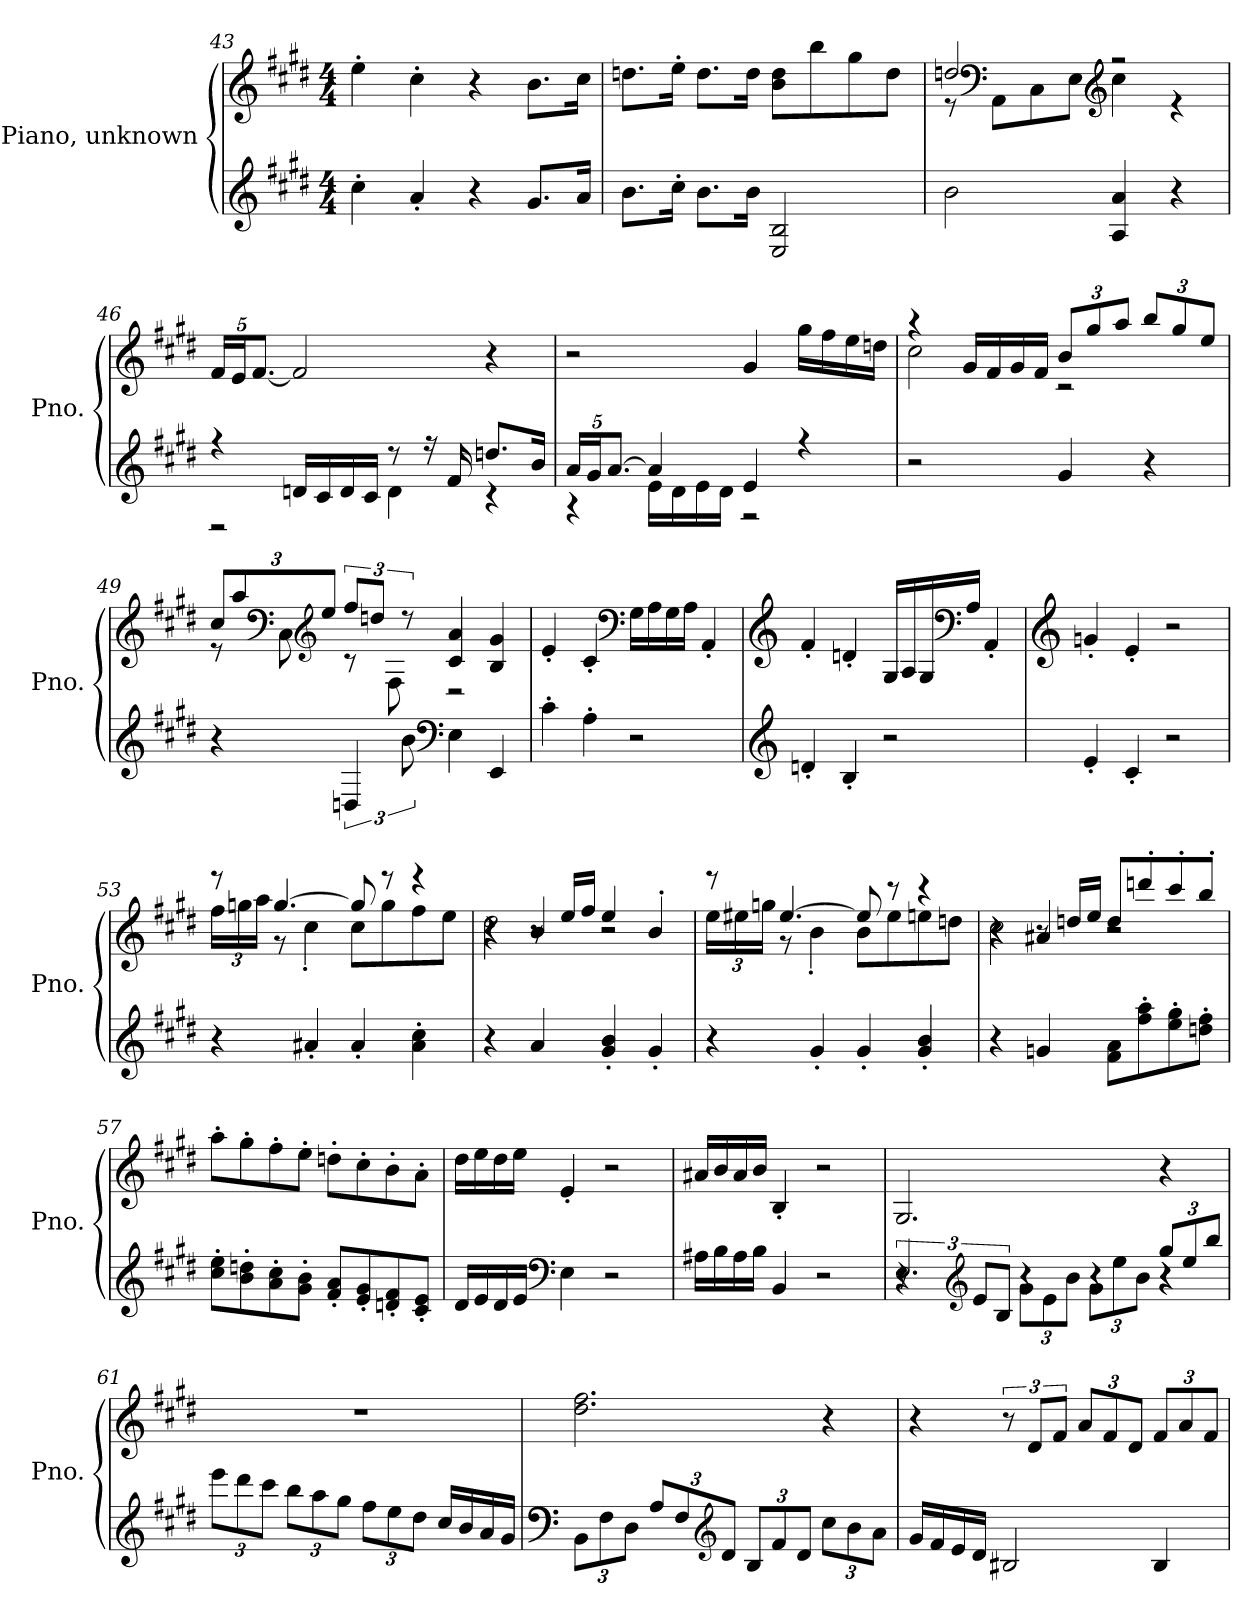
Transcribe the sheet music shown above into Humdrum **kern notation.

**kern	**kern
*part1	*part1
*staff2	*staff1
*I"Piano, unknown	*
*I'Pno.	*
*clefG2	*clefG2
*k[f#c#g#d#]	*k[f#c#g#d#]
*M4/4	*M4/4
=43	=43
4cc#'\	4ee'\
4a'/	4cc#'\
4r	4r
8.g#/L	8.b\L
16a/Jk	16cc#\Jk
!!LO:PB:g=z
=44	=44
8.b\L	8.ddn\L
16cc#'\Jk	16ee'\Jk
8.b\L	8.dd\L
16b\Jk	16dd\Jk
2E/ 2B/	8b\ 8dd\L
.	8bb\
.	8gg#\
.	8dd\J
=45	=45
*	*^
2b\	2ddn/	8r
*	*clefF4	*
.	.	8AA\L
.	.	8C#\
.	.	8E\J
*	*clefG2	*
4A/ 4a/	2r	4cc#\
4r	.	4r
*	*v	*v
=46	=46
*^	*
*	*	*Xbrackettup
4r	2r	20f#/LL
.	.	20e/J
.	.	[10.f#/J
16dn/LL	.	2f#/]
16c#/	.	.
16d/	.	.
16c#/JJ	.	.
8r	4d\	.
16r	.	.
16f#/	.	.
8.ddn/L	4r	4r
16b/Jk	.	.
!!LO:LB:g=z
=47	=47	=47
*Xbrackettup	*	*
20a/LL	4r	2r
20g#/J	.	.
[10.a/J	.	.
4a/]	16e\LL	.
.	16d#\	.
.	16e\	.
.	16d#\JJ	.
4e/	2r	4g#/
4r	.	16gg#\LL
.	.	16ff#\
.	.	16ee\
.	.	16ddn\JJ
*v	*v	*
=48	=48
*	*^
2r	4r	2cc#\
.	16g#/LL	.
.	16f#/	.
.	16g#/	.
.	16f#/JJ	.
4g#/	12b/L	2r
.	12gg#/	.
.	12aa/J	.
4r	12bb/L	.
.	12gg#/	.
.	12ee/J	.
=49	=49	=49
4r	12cc#/L	8r
.	12aa/	.
*	*clefF4	*
.	.	8C#\
*	*clefG2	*
.	12ee/J	.
*brackettup	*brackettup	*
6Dn/	12ff#/L	8r
.	12ddn/J	.
.	.	8F#\
12b\	12r	.
*clefF4	*	*
4E\	4c#/ 4a/	2r
4EE/	4B/ 4g#/	.
*	*v	*v
!!LO:LB:g=z
=50	=50
4c#'\	4e'/
4A'\	4c#'/
*	*clefF4
2r	16G#\LL
.	16A\
.	16G#\
.	16A\JJ
.	4AA'/
=51	=51
*clefG2	*clefG2
4dn'/	4f#'/
4B'/	4dn'/
2r	16G#/LL
.	16A/
.	16G#/
*	*clefF4
.	16A/JJ
.	4AA'/
=52	=52
*	*clefG2
4e'/	4gn'/
4c#'/	4e'/
2r	2r
=53	=53
*	*^
*	*	*Xbrackettup
4r	8r	24ff#\LL
.	.	24ggn\
.	.	24aa\JJ
.	[4.gg/	8r
4a#X'/	.	4cc#'\
4a#'/	8gg/]	8cc#\L
.	8r	8gg\
4a#\' 4cc#\'	4r	8ff#\
.	.	8ee\J
!!LO:LB:g=z
=54	=54	=54
*	*	*^
4r	4r	2dd#\	4r
4a/	8r	.	4b/
.	16ee/LL	.	.
.	16ff#/JJ	.	.
4g#/' 4b/'	4ee/	2r	2r
4g#'/	4b'/	.	.
*	*	*v	*v
=55	=55	=55
4r	8r	24ee\LL
.	.	24ee#X\
.	.	24ggn\JJ
.	[4.ee#/	8r
4g#'/	.	4b'\
4g#'/	8ee#/]	8b\L
.	8r	8ee#\
4g#/' 4b/'	4r	8een\
.	.	8ddn\J
=56	=56	=56
*	*	*^
4r	4r	2cc#\	4r
4gn/	8r	.	4a#X/
.	16ddn/LL	.	.
.	16ee/JJ	.	.
8f#\ 8a\L	8dd/L	2r	2r
8ff#\' 8aa\'	8dddn'/	.	.
8ee\' 8gg#\'	8ccc#'/	.	.
8ddn\' 8ff#\'J	8bb'/J	.	.
*	*v	*v	*v
=57	=57
8cc#\' 8ee\'L	8aa'\L
8b\' 8ddn\'	8gg#'\
8a\' 8cc#\'	8ff#'\
8g#\' 8b\'J	8ee'\J
8f#/' 8a/'L	8ddn'\L
8e/' 8g#/'	8cc#'\
8dn/' 8f#/'	8b'\
8c#/' 8e/'J	8a'\J
!!LO:LB:g=z
=58	=58
16d#/LL	16dd#\LL
16e/	16ee\
16d#/	16dd#\
16e/JJ	16ee\JJ
*clefF4	*
4E\	4e'/
2r	2r
=59	=59
16A#X\LL	16a#X/LL
16B\	16b/
16A#\	16a#/
16B\JJ	16b/JJ
4BB/	4B'/
2r	2r
=60	=60
*^	*
*	*^	*
12r	4r	2.E/	2.G#/
*clefG2	*	*	*
12e/L	.	.	.
12B/J	.	.	.
*	*Xbrackettup	*	*
4r	12g#\L	.	.
.	12e\	.	.
.	12b\J	.	.
4r	12g#\L	.	.
.	12ee\	.	.
.	12b\J	.	.
12gg#/L	4r	4r	4r
12ee/	.	.	.
12bb/J	.	.	.
*v	*v	*v	*
!!LO:LB:g=z
=61	=61
12eee\L	1r
12ddd#\	.
12ccc#\J	.
12bb\L	.
12aa\	.
12gg#\J	.
12ff#\L	.
12ee\	.
12dd#\J	.
16cc#/LL	.
16b/	.
16a/	.
16g#/JJ	.
=62	=62
*clefF4	*
12BB\L	2.dd#\ 2.ff#\
12F#\	.
12D#\J	.
12A/L	.
12F#/	.
*clefG2	*
12d#/J	.
12B/L	.
12f#/	.
12d#/J	.
12cc#\L	4r
12b\	.
12a\J	.
=63	=63
16g#/LL	4r
16f#/	.
16e/	.
16d#/JJ	.
*	*brackettup
2B#X/	12r
.	12d#/L
.	12f#/J
*	*Xbrackettup
.	12a/L
.	12f#/
.	12d#/J
4B#/	12f#/L
.	12a/
.	12f#/J
=	=
*-	*-
